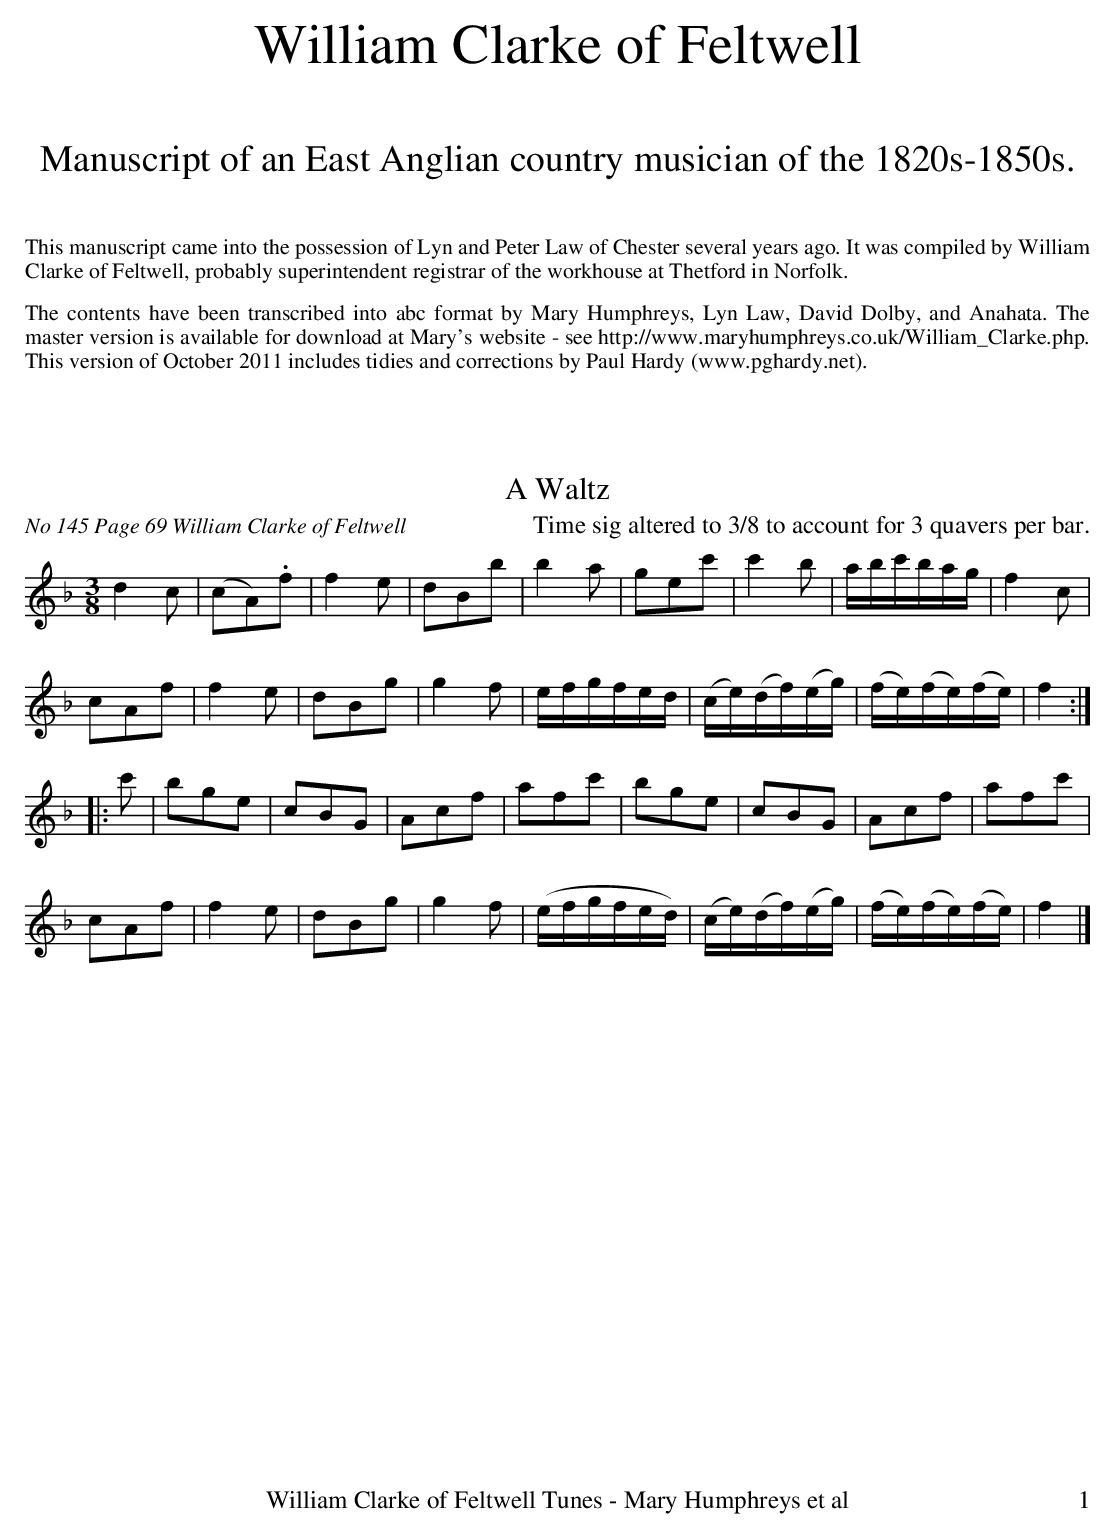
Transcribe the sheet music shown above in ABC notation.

X:1
T:A Waltz
O:No 145 Page 69 William Clarke of Feltwell
M:3/8
L:1/8
K:F
d2c|(cA).f|f2 e|dBb|b2a|gec'|c'2 b|a/b/c'/b/a/g/|f2c|
cAf|f2 e|dBg|g2 f|e/f/g/f/e/d/|(c/e/)(d/f/)(e/g/)|(f/e/)(f/e/)(f/e/)|f2:|
|:c'|bge|cBG|Acf|afc'|bge|cBG|Acf|afc'|
cAf|f2 e|dBg|g2 f|(e/f/g/f/e/d/)|(c/e/)(d/f/)(e/g/)|(f/e/)(f/e/)(f/e/)|f2|]
